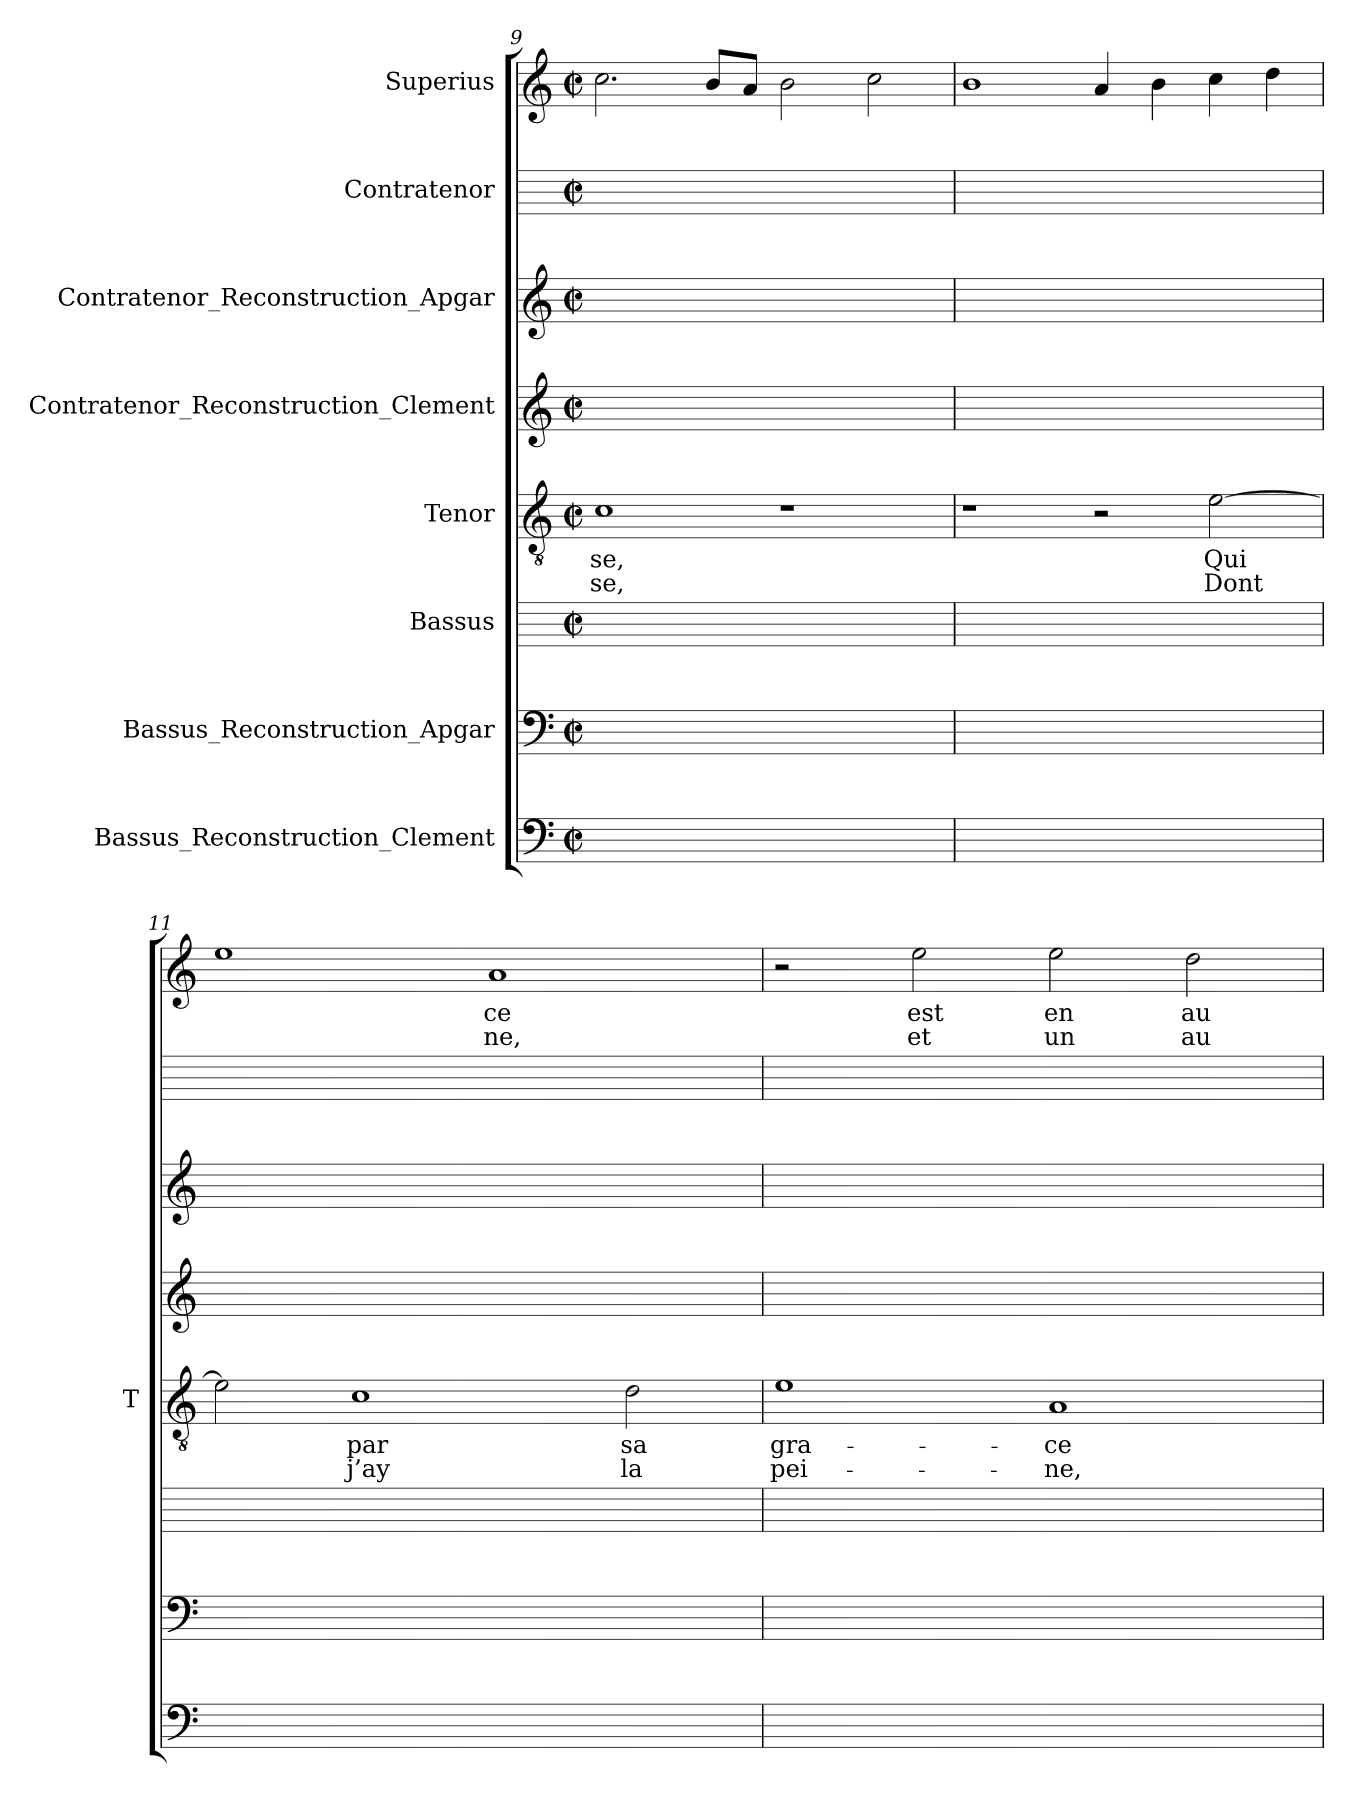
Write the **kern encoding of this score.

**kern	**kern	**kern	**kern	**text	**text	**kern	**kern	**kern	**kern	**text	**text
*part8	*part7	*part6	*part5	*part5	*part5	*part4	*part3	*part2	*part1	*part1	*part1
*staff8	*staff7	*staff6	*staff5	*staff5	*staff5	*staff4	*staff3	*staff2	*staff1	*staff1	*staff1
*I"Bassus_Reconstruction_Clement	*I"Bassus_Reconstruction_Apgar	*I"Bassus	*I"Tenor	*	*	*I"Contratenor_Reconstruction_Clement	*I"Contratenor_Reconstruction_Apgar	*I"Contratenor	*I"Superius	*	*
*	*	*	*I'T	*	*	*	*	*	*	*	*
*clefF4	*clefF4	*	*clefGv2	*	*	*clefG2	*clefG2	*	*clefG2	*	*
*k[]	*k[]	*	*k[]	*	*	*k[]	*k[]	*	*k[]	*	*
*C:	*C:	*	*C:	*	*	*C:	*C:	*	*C:	*	*
*M2/2	*M2/2	*M2/2	*M2/2	*	*	*M2/2	*M2/2	*M2/2	*M2/2	*	*
*met(c|)	*met(c|)	*met(c|)	*met(c|)	*	*	*met(c|)	*met(c|)	*met(c|)	*met(c|)	*	*
=9	=9	=9	=9	=9	=9	=9	=9	=9	=9	=9	=9
0ryy	0ryy	0ryy	1c	-se,	-se,	0ryy	0ryy	0ryy	2.cc	.	.
.	.	.	.	.	.	.	.	.	8bL	.	.
.	.	.	.	.	.	.	.	.	8aJ	.	.
.	.	.	1r	.	.	.	.	.	2b	.	.
.	.	.	.	.	.	.	.	.	2cc	.	.
=10	=10	=10	=10	=10	=10	=10	=10	=10	=10	=10	=10
0ryy	0ryy	0ryy	1r	.	.	0ryy	0ryy	0ryy	1b	.	.
.	.	.	2r	.	.	.	.	.	4a	.	.
.	.	.	.	.	.	.	.	.	4b	.	.
.	.	.	[2e	-Qui	-Dont	.	.	.	4cc	.	.
.	.	.	.	.	.	.	.	.	4dd	.	.
=11	=11	=11	=11	=11	=11	=11	=11	=11	=11	=11	=11
0ryy	0ryy	0ryy	2e]	.	.	0ryy	0ryy	0ryy	1ee	.	.
.	.	.	1c	-par	-j’ay	.	.	.	.	.	.
.	.	.	.	.	.	.	.	.	1a	-ce	-ne,
.	.	.	2d	-sa	-la	.	.	.	.	.	.
=12	=12	=12	=12	=12	=12	=12	=12	=12	=12	=12	=12
0ryy	0ryy	0ryy	1e	gra-	pei-	0ryy	0ryy	0ryy	2r	.	.
.	.	.	.	.	.	.	.	.	2ee	-est	-et
.	.	.	1A	-ce	-ne,	.	.	.	2ee	-en	-un
.	.	.	.	.	.	.	.	.	2dd	au-	au-
=	=	=	=	=	=	=	=	=	=	=	=
*-	*-	*-	*-	*-	*-	*-	*-	*-	*-	*-	*-
